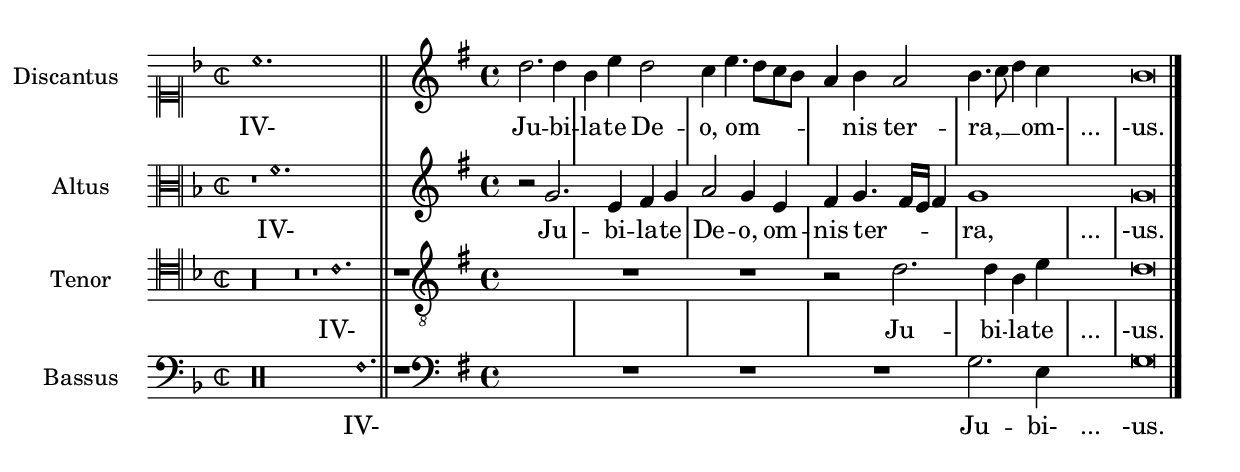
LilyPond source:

%% DO NOT EDIT this file manually; it is automatically
%% generated from LSR http://lsr.dsi.unimi.it
%% Make any changes in LSR itself, or in Documentation/snippets/new/ ,
%% and then run scripts/auxiliar/makelsr.py
%%
%% This file is in the public domain.
\version "2.14.2"

\header {
  lsrtags = "ancient-notation, real-music, really-cool, template"

  texidoc = "
When transcribing mensural music, an incipit at the beginning of the
piece is useful to indicate the original key and tempo. While today
musicians are used to bar lines in order to faster recognize rhythmic
patterns, bar lines were not yet invented during the period of mensural
music; in fact, the meter often changed after every few notes. As a
compromise, bar lines are often printed between the staves rather than
on the staves.

"
  doctitle = "Ancient notation template -- modern transcription of mensural music"
} % begin verbatim


global = {
  \set Score.skipBars = ##t

  % incipit
  \once \override Score.SystemStartBracket #'transparent = ##t
   % Set tight spacing
  \override Score.SpacingSpanner #'spacing-increment = #1.0
  \key f \major
  \time 2/2
  \once \override Staff.TimeSignature #'style = #'neomensural
  \override Voice.NoteHead #'style = #'neomensural
  \override Voice.Rest #'style = #'neomensural
  \set Staff.printKeyCancellation = ##f
  \cadenzaOn % turn off bar lines
  \skip 1*10
  \once \override Staff.BarLine #'transparent = ##f
  \bar "||"
  \skip 1*1 % need this extra \skip such that clef change comes
            % after bar line
  \bar ""

  % main
  \cadenzaOff % turn bar lines on again
  \once \override Staff.Clef #'full-size-change = ##t
  \set Staff.forceClef = ##t
  \key g \major
  \time 4/4
  \override Voice.NoteHead #'style = #'default
  \override Voice.Rest #'style = #'default

  % Setting printKeyCancellation back to #t must not
  % occur in the first bar after the incipit.  Dto. for forceClef.
  % Therefore, we need an extra \skip.
  \skip 1*1
  \set Staff.printKeyCancellation = ##t
  \set Staff.forceClef = ##f

  \skip 1*7 % the actual music

  % let finis bar go through all staves
  \override Staff.BarLine #'transparent = ##f

  % finis bar
  \bar "|."
}

discantusNotes = {
  \transpose c' c'' {
    \set Staff.instrumentName = #"Discantus  "

    % incipit
    \clef "neomensural-c1"
    c'1. s2   % two bars
    \skip 1*8 % eight bars
    \skip 1*1 % one bar

    % main
    \clef "treble"
    d'2. d'4 |
    b e' d'2 |
    c'4 e'4.( d'8 c' b |
    a4) b a2 |
    b4.( c'8 d'4) c'4 |
    \once \override NoteHead #'transparent = ##t c'1 |
    b\breve |
  }
}

discantusLyrics = \lyricmode {
  % incipit
  IV-

  % main
  Ju -- bi -- |
  la -- te De -- |
  o, om --
  nis ter -- |
  ra, __ om- |
  "..." |
  -us. |
}

altusNotes = {
  \transpose c' c'' {
    \set Staff.instrumentName = #"Altus  "

    % incipit
    \clef "neomensural-c3"
    r1        % one bar
    f1. s2    % two bars
    \skip 1*7 % seven bars
    \skip 1*1 % one bar

    % main
    \clef "treble"
    r2 g2. e4 fis g | % two bars
    a2 g4 e |
    fis g4.( fis16 e fis4) |
    g1 |
    \once \override NoteHead #'transparent = ##t g1 |
    g\breve |
  }
}

altusLyrics = \lyricmode {
  % incipit
  IV-

  % main
  Ju -- bi -- la -- te | % two bars
  De -- o, om -- |
  nis ter -- ra, |
  "..." |
  -us. |
}

tenorNotes = {
  \transpose c' c' {
    \set Staff.instrumentName = #"Tenor  "

    % incipit
    \clef "neomensural-c4"
    r\longa   % four bars
    r\breve   % two bars
    r1        % one bar
    c'1. s2   % two bars
    \skip 1*1 % one bar
    \skip 1*1 % one bar

    % main
    \clef "treble_8"
    R1 |
    R1 |
    R1 |
    r2 d'2. d'4 b e' | % two bars
    \once \override NoteHead #'transparent = ##t e'1 |
    d'\breve |
  }
}

tenorLyrics = \lyricmode {
  % incipit
  IV-

  % main
  Ju -- bi -- la -- te | % two bars
  "..." |
  -us. |
}

bassusNotes = {
  \transpose c' c' {
    \set Staff.instrumentName = #"Bassus  "

    % incipit
    \clef "bass"
    r\maxima  % eight bars
    f1. s2    % two bars
    \skip 1*1 % one bar

    % main
    \clef "bass"
    R1 |
    R1 |
    R1 |
    R1 |
    g2. e4 |
    \once \override NoteHead #'transparent = ##t e1 |
    g\breve |
  }
}

bassusLyrics = \lyricmode {
  % incipit
  IV-

  % main
  Ju -- bi- |
  "..." |
  -us. |
}

\score {
  \new StaffGroup = choirStaff <<
    \new Voice =
      "discantusNotes" << \global \discantusNotes >>
    \new Lyrics =
      "discantusLyrics" \lyricsto discantusNotes { \discantusLyrics }
    \new Voice =
      "altusNotes" << \global \altusNotes >>
    \new Lyrics =
      "altusLyrics" \lyricsto altusNotes { \altusLyrics }
    \new Voice =
      "tenorNotes" << \global \tenorNotes >>
    \new Lyrics =
      "tenorLyrics" \lyricsto tenorNotes { \tenorLyrics }
    \new Voice =
      "bassusNotes" << \global \bassusNotes >>
    \new Lyrics =
      "bassusLyrics" \lyricsto bassusNotes { \bassusLyrics }
  >>
  \layout {
    \context {
      \Score

      % no bars in staves
      \override BarLine #'transparent = ##t

      % incipit should not start with a start delimiter
      \remove "System_start_delimiter_engraver"
    }
    \context {
      \Voice

      % no slurs
      \override Slur #'transparent = ##t

      % The command below can be commented out in
      % short scores, but especially for large scores you
      % will typically yield better line breaking and improve
      % overall spacing if you do not comment the command out.

      \remove "Forbid_line_break_engraver"
    }
  }
}
